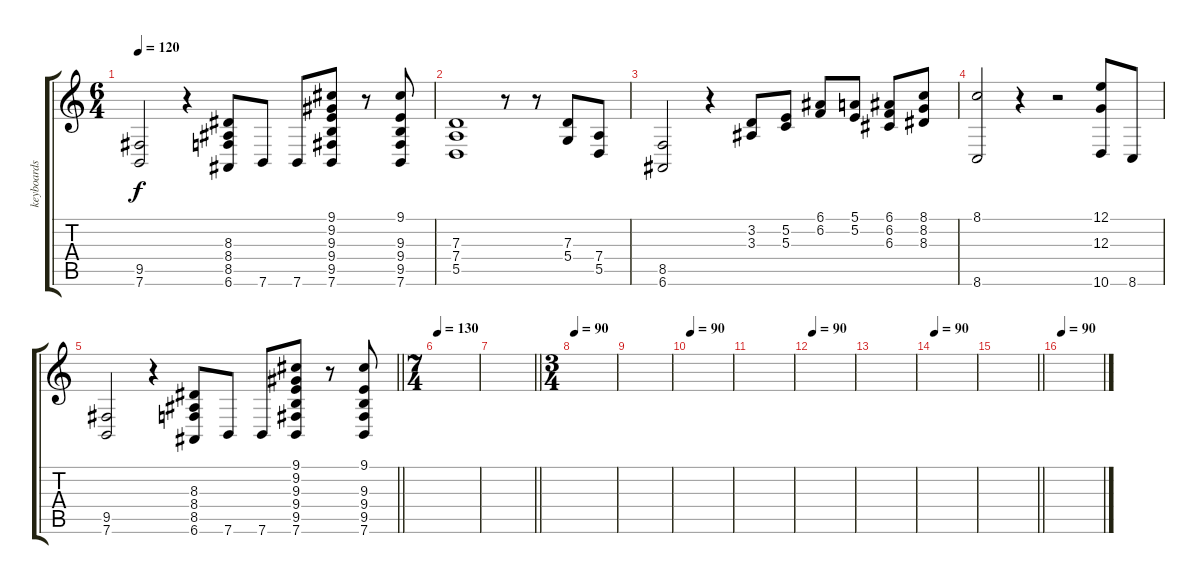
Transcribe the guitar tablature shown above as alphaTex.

\track ("keyboards" "keyboards") {instrument pad2warm}
\staff {score tabs}
\tuning (E4 B3 G3 D3 A2 E2) {hide}
\ts (6 4)
\tempo 120
\clef g2
\ks c
(9.5 7.6).2{dy f} r.4 (8.3 8.4 8.5 6.6).8 7.6.8 7.6.8 (9.1 9.2 9.3 9.4 9.5 7.6).8 r.8 (9.1 9.3 9.4 9.5 7.6).8 |
(7.3 7.4 5.5).1 r.8 r.8 (7.3 5.4).8 (7.4 5.5).8 |
(8.5 6.6).2 r.4 (3.2 3.3).8 (5.2 5.3).8 (6.1 6.2).8 (5.1 5.2).8 (6.1 6.2 6.3).8 (8.1 8.2 8.3).8 |
(8.1 8.6).2 r.4 r.2 (12.1 12.3 10.6).8 8.6.8 |
\barLineRight lightlight
(9.5 7.6).2 r.4 (8.3 8.4 8.5 6.6).8 7.6.8 7.6.8 (9.1 9.2 9.3 9.4 9.5 7.6).8 r.8 (9.1 9.3 9.4 9.5 7.6).8 |
\ts (7 4)
\tempo 130
|
\barLineRight lightlight
|
\ts (3 4)
\tempo 90
|
|
\tempo 90
|
|
\tempo 90
|
|
\tempo 90
|
\barLineRight lightlight
|
\tempo 90
